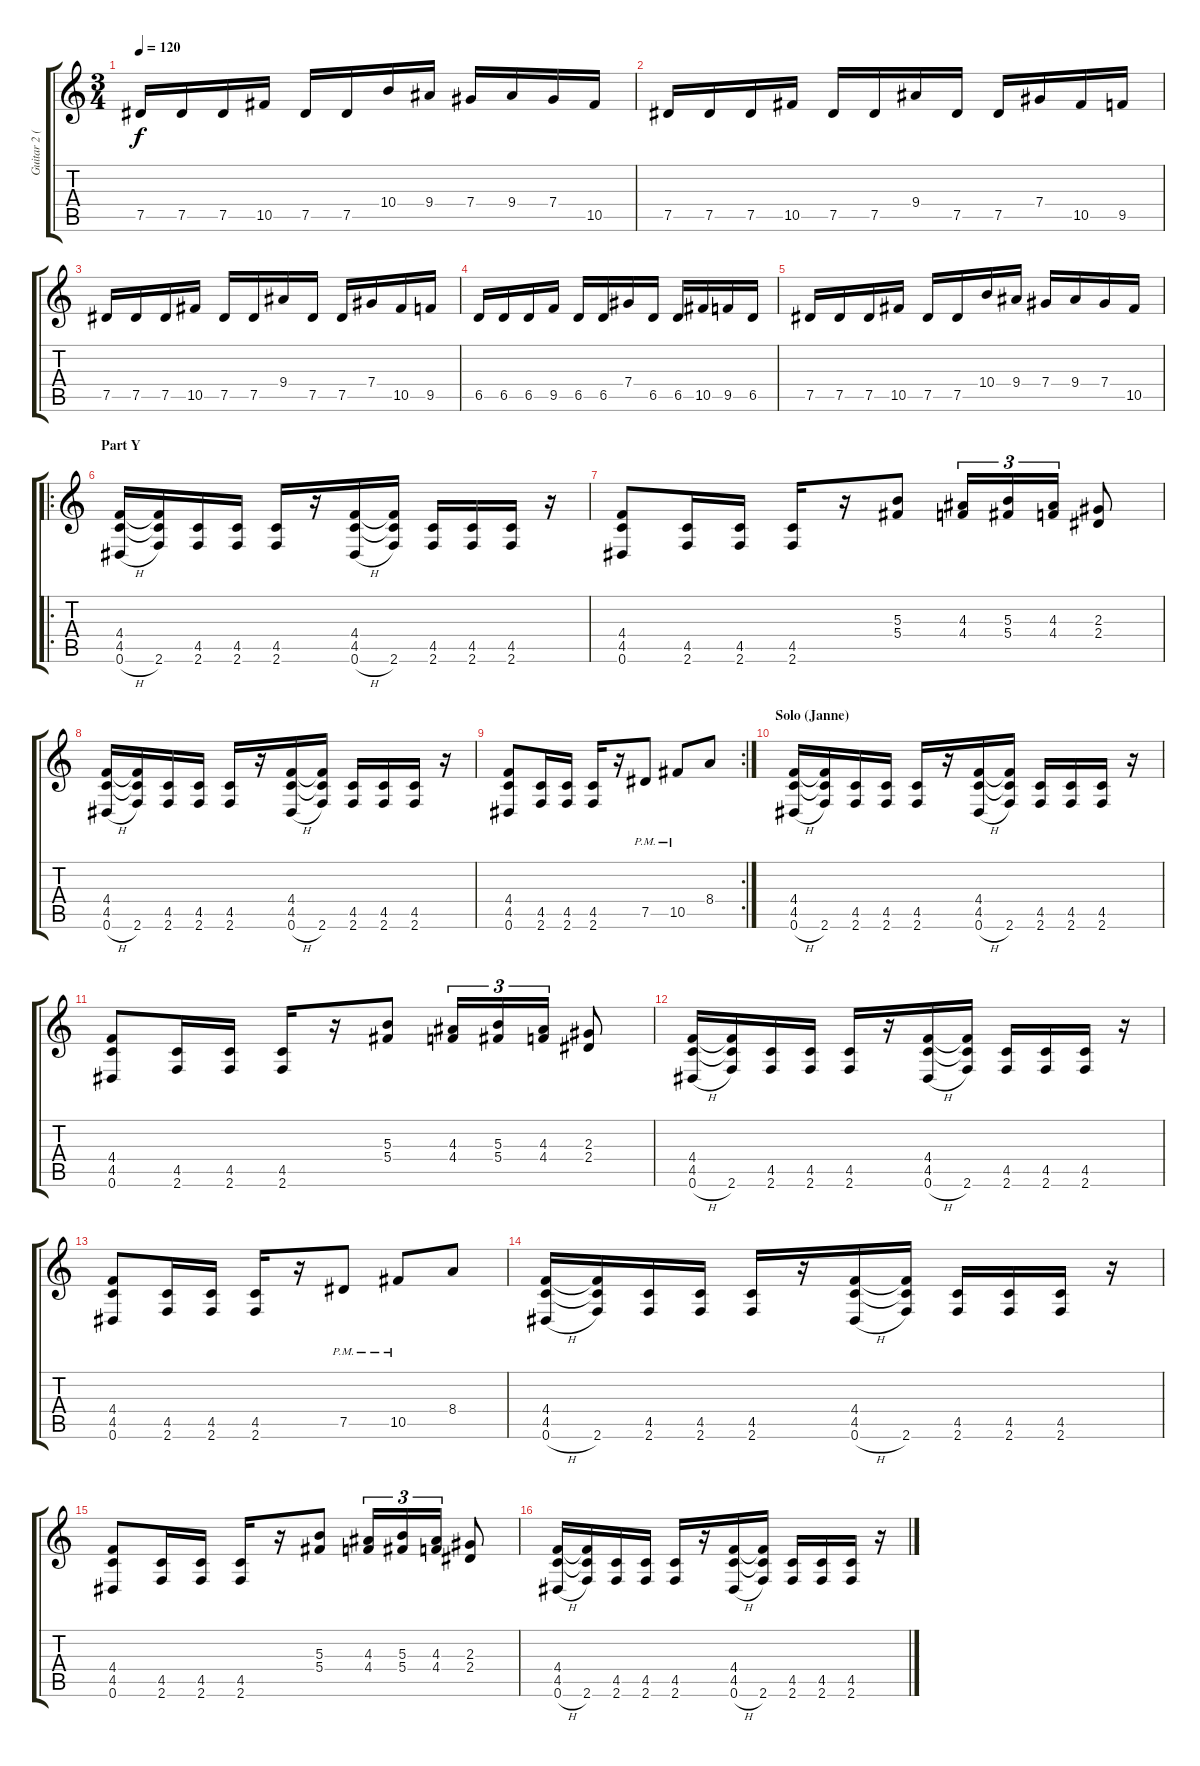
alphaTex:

\track ("Guitar 2 (Ville)" "Guitar 2 (") {instrument overdrivenguitar}
\staff {score tabs}
\tuning (Eb4 Bb3 Gb3 Db3 Ab2 Eb2) {hide}
\ts (3 4)
\tempo 120
\clef g2
\ks c
7.5.16{dy f} 7.5.16 7.5.16 10.5.16 7.5.16 7.5.16 10.4.16 9.4.16 7.4.16 9.4.16 7.4.16 10.5.16 |
7.5.16 7.5.16 7.5.16 10.5.16 7.5.16 7.5.16 9.4.16 7.5.16 7.5.16 7.4.16 10.5.16 9.5.16 |
7.5.16 7.5.16 7.5.16 10.5.16 7.5.16 7.5.16 9.4.16 7.5.16 7.5.16 7.4.16 10.5.16 9.5.16 |
6.5.16 6.5.16 6.5.16 9.5.16 6.5.16 6.5.16 7.4.16 6.5.16 6.5.16 10.5.16 9.5.16 6.5.16 |
7.5.16 7.5.16 7.5.16 10.5.16 7.5.16 7.5.16 10.4.16 9.4.16 7.4.16 9.4.16 7.4.16 10.5.16 |
\ro
\section ("" "Part Y")
(4.4 4.5 0.6{h}).16 (4.4{t} 4.5{t} 2.6).16 (4.5 2.6).16 (4.5 2.6).16 (4.5 2.6).16 r.16 (4.4 4.5 0.6{h}).16 (4.4{t} 4.5{t} 2.6).16 (4.5 2.6).16 (4.5 2.6).16 (4.5 2.6).16 r.16 |
(4.4 4.5 0.6).8 (4.5 2.6).16 (4.5 2.6).16 (4.5 2.6).16 r.16 (5.3 5.4).8 (4.3 4.4).16{tu (3 2)} (5.3 5.4).16{tu (3 2)} (4.3 4.4).16{tu (3 2)} (2.3 2.4).8 |
(4.4 4.5 0.6{h}).16 (4.4{t} 4.5{t} 2.6).16 (4.5 2.6).16 (4.5 2.6).16 (4.5 2.6).16 r.16 (4.4 4.5 0.6{h}).16 (4.4{t} 4.5{t} 2.6).16 (4.5 2.6).16 (4.5 2.6).16 (4.5 2.6).16 r.16 |
\rc 2
(4.4 4.5 0.6).8 (4.5 2.6).16 (4.5 2.6).16 (4.5 2.6).16 r.16 7.5{pm}.8 10.5{pm}.8 8.4.8 |
\section ("" "Solo (Janne)")
(4.4 4.5 0.6{h}).16 (4.4{t} 4.5{t} 2.6).16 (4.5 2.6).16 (4.5 2.6).16 (4.5 2.6).16 r.16 (4.4 4.5 0.6{h}).16 (4.4{t} 4.5{t} 2.6).16 (4.5 2.6).16 (4.5 2.6).16 (4.5 2.6).16 r.16 |
(4.4 4.5 0.6).8 (4.5 2.6).16 (4.5 2.6).16 (4.5 2.6).16 r.16 (5.3 5.4).8 (4.3 4.4).16{tu (3 2)} (5.3 5.4).16{tu (3 2)} (4.3 4.4).16{tu (3 2)} (2.3 2.4).8 |
(4.4 4.5 0.6{h}).16 (4.4{t} 4.5{t} 2.6).16 (4.5 2.6).16 (4.5 2.6).16 (4.5 2.6).16 r.16 (4.4 4.5 0.6{h}).16 (4.4{t} 4.5{t} 2.6).16 (4.5 2.6).16 (4.5 2.6).16 (4.5 2.6).16 r.16 |
(4.4 4.5 0.6).8 (4.5 2.6).16 (4.5 2.6).16 (4.5 2.6).16 r.16 7.5{pm}.8 10.5{pm}.8 8.4.8 |
(4.4 4.5 0.6{h}).16 (4.4{t} 4.5{t} 2.6).16 (4.5 2.6).16 (4.5 2.6).16 (4.5 2.6).16 r.16 (4.4 4.5 0.6{h}).16 (4.4{t} 4.5{t} 2.6).16 (4.5 2.6).16 (4.5 2.6).16 (4.5 2.6).16 r.16 |
(4.4 4.5 0.6).8 (4.5 2.6).16 (4.5 2.6).16 (4.5 2.6).16 r.16 (5.3 5.4).8 (4.3 4.4).16{tu (3 2)} (5.3 5.4).16{tu (3 2)} (4.3 4.4).16{tu (3 2)} (2.3 2.4).8 |
(4.4 4.5 0.6{h}).16 (4.4{t} 4.5{t} 2.6).16 (4.5 2.6).16 (4.5 2.6).16 (4.5 2.6).16 r.16 (4.4 4.5 0.6{h}).16 (4.4{t} 4.5{t} 2.6).16 (4.5 2.6).16 (4.5 2.6).16 (4.5 2.6).16 r.16
